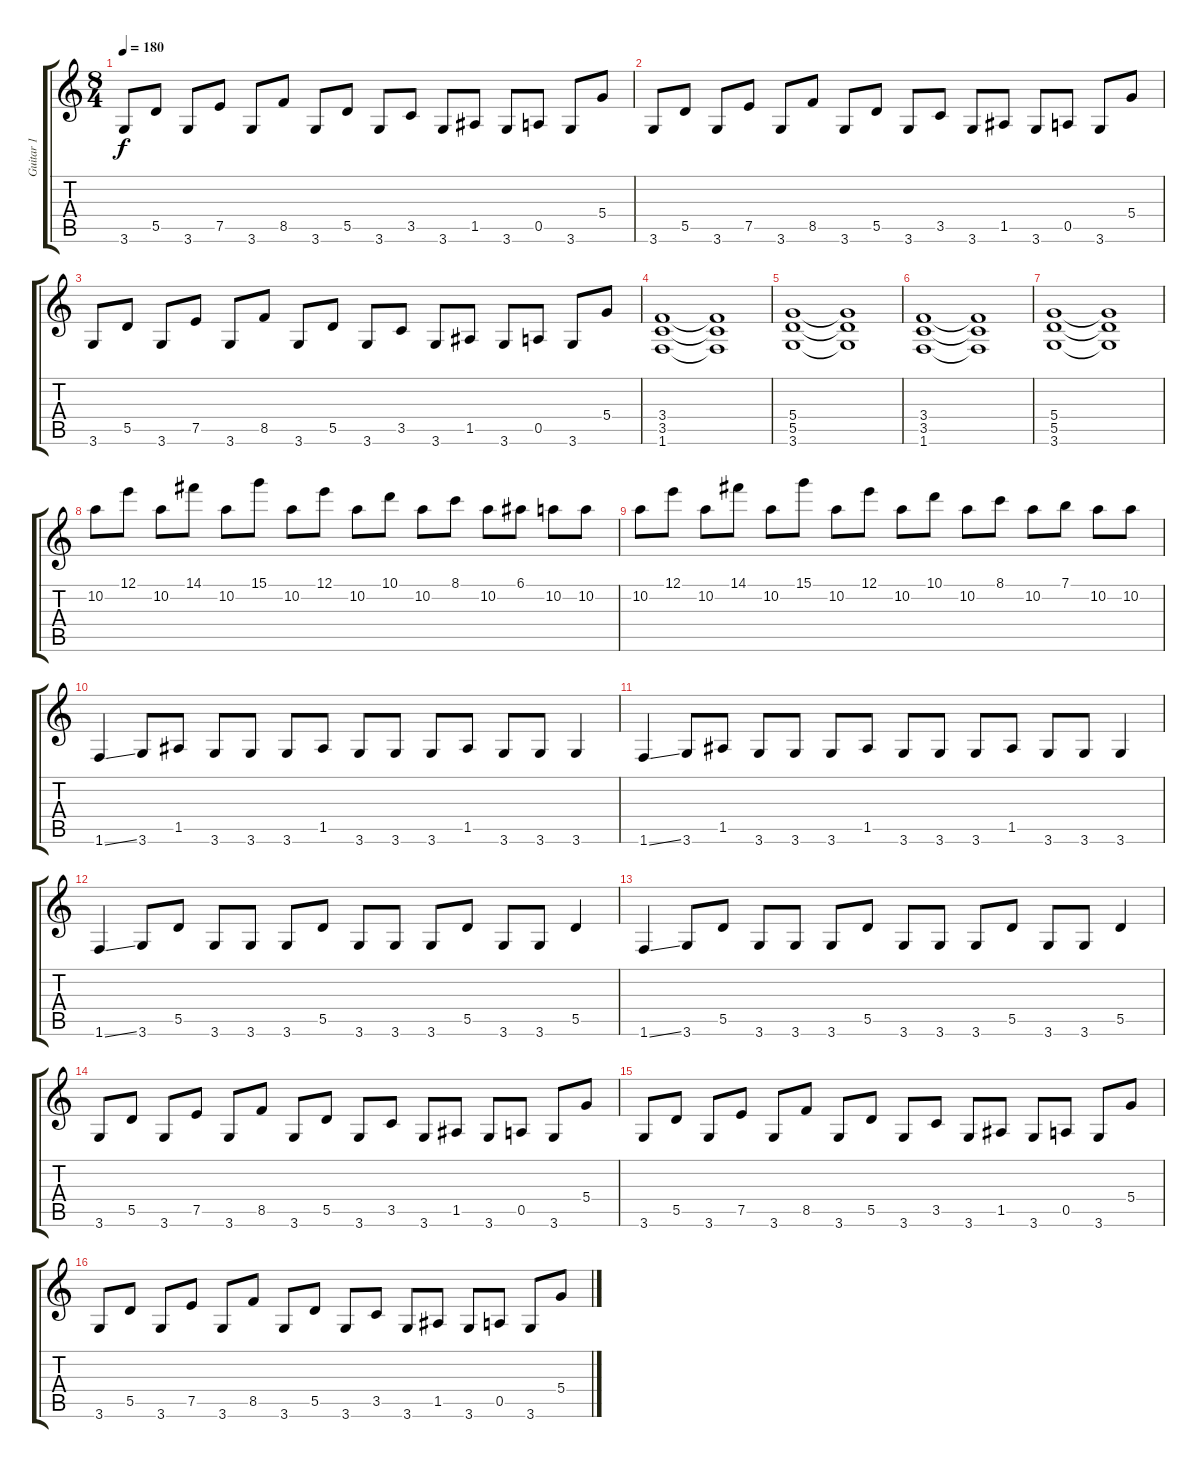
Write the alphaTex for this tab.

\track ("Guitar 1" "Guitar 1") {instrument distortionguitar}
\staff {score tabs}
\tuning (E4 B3 G3 D3 A2 E2) {hide}
\ts (8 4)
\tempo 180
\clef g2
\ks c
3.6.8{dy f} 5.5.8 3.6.8 7.5.8 3.6.8 8.5.8 3.6.8 5.5.8 3.6.8 3.5.8 3.6.8 1.5.8 3.6.8 0.5.8 3.6.8 5.4.8 |
3.6.8 5.5.8 3.6.8 7.5.8 3.6.8 8.5.8 3.6.8 5.5.8 3.6.8 3.5.8 3.6.8 1.5.8 3.6.8 0.5.8 3.6.8 5.4.8 |
3.6.8 5.5.8 3.6.8 7.5.8 3.6.8 8.5.8 3.6.8 5.5.8 3.6.8 3.5.8 3.6.8 1.5.8 3.6.8 0.5.8 3.6.8 5.4.8 |
(3.4 3.5 1.6).1{instrument distortionguitar} (3.4{t} 3.5{t} 1.6{t}).1 |
(5.4 5.5 3.6).1 (5.4{t} 5.5{t} 3.6{t}).1 |
(3.4 3.5 1.6).1 (3.4{t} 3.5{t} 1.6{t}).1 |
(5.4 5.5 3.6).1 (5.4{t} 5.5{t} 3.6{t}).1 |
10.2.8 12.1.8 10.2.8 14.1.8 10.2.8 15.1.8 10.2.8 12.1.8 10.2.8 10.1.8 10.2.8 8.1.8 10.2.8 6.1.8 10.2.8 10.2.8 |
10.2.8 12.1.8 10.2.8 14.1.8 10.2.8 15.1.8 10.2.8 12.1.8 10.2.8 10.1.8 10.2.8 8.1.8 10.2.8 7.1.8 10.2.8 10.2.8 |
1.6{ss}.4 3.6.8 1.5.8 3.6.8 3.6.8 3.6.8 1.5.8 3.6.8 3.6.8 3.6.8 1.5.8 3.6.8 3.6.8 3.6.4 |
1.6{ss}.4 3.6.8 1.5.8 3.6.8 3.6.8 3.6.8 1.5.8 3.6.8 3.6.8 3.6.8 1.5.8 3.6.8 3.6.8 3.6.4 |
1.6{ss}.4 3.6.8 5.5.8 3.6.8 3.6.8 3.6.8 5.5.8 3.6.8 3.6.8 3.6.8 5.5.8 3.6.8 3.6.8 5.5.4 |
1.6{ss}.4 3.6.8 5.5.8 3.6.8 3.6.8 3.6.8 5.5.8 3.6.8 3.6.8 3.6.8 5.5.8 3.6.8 3.6.8 5.5.4 |
3.6.8 5.5.8 3.6.8 7.5.8 3.6.8 8.5.8 3.6.8 5.5.8 3.6.8 3.5.8 3.6.8 1.5.8 3.6.8 0.5.8 3.6.8 5.4.8 |
3.6.8 5.5.8 3.6.8 7.5.8 3.6.8 8.5.8 3.6.8 5.5.8 3.6.8 3.5.8 3.6.8 1.5.8 3.6.8 0.5.8 3.6.8 5.4.8 |
3.6.8 5.5.8 3.6.8 7.5.8 3.6.8 8.5.8 3.6.8 5.5.8 3.6.8 3.5.8 3.6.8 1.5.8 3.6.8 0.5.8 3.6.8 5.4.8
